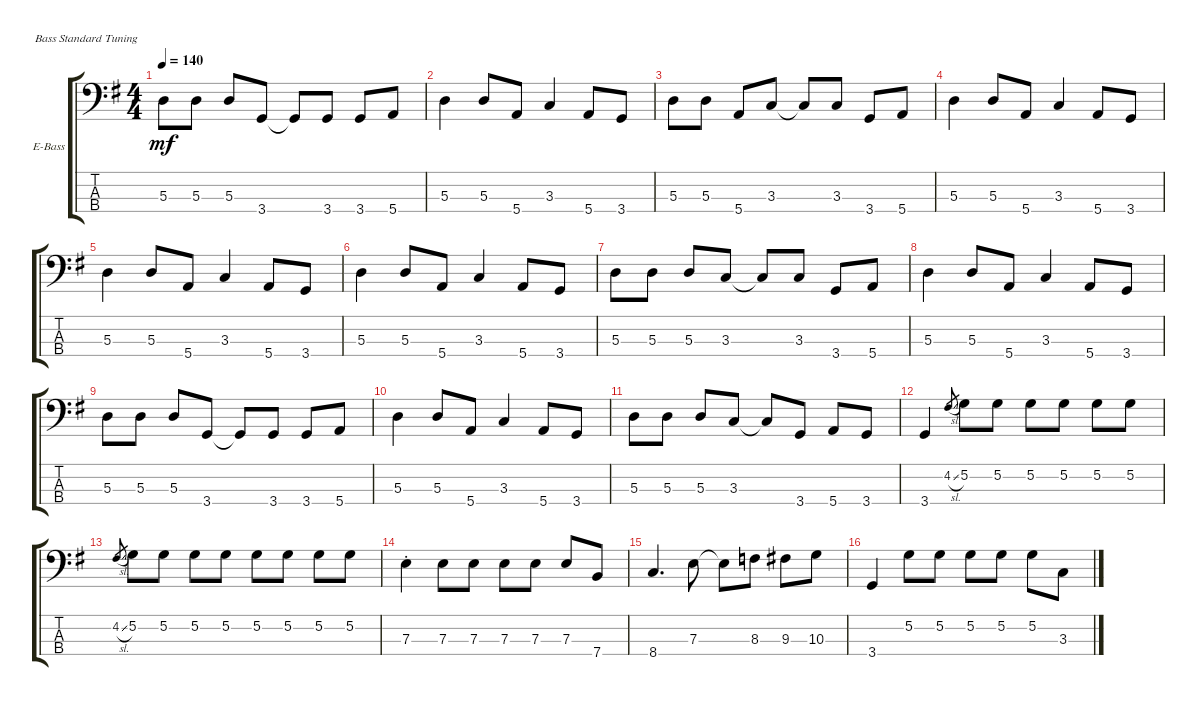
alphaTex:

\defaultSystemsLayout 4
\bracketExtendMode groupsimilarinstruments
\firstSystemTrackNameOrientation horizontal
\otherSystemsTrackNameOrientation horizontal
\track ("Electric Bass" "E-Bass") {instrument electricbassfinger}
\staff {score tabs}
\tuning (G2 D2 A1 E1)
\ts (4 4)
\tempo 140
\clef f4
\ks g
5.3.8{dy mf} 5.3.8 5.3.8 3.4.8 3.4{t}.8 3.4.8 3.4.8 5.4.8 |
5.3.4 5.3.8 5.4.8 3.3.4 5.4.8 3.4.8 |
5.3.8 5.3.8 5.4.8 3.3.8 3.3{t}.8 3.3.8 3.4.8 5.4.8 |
5.3.4 5.3.8 5.4.8 3.3.4 5.4.8 3.4.8 |
5.3.4 5.3.8 5.4.8 3.3.4 5.4.8 3.4.8 |
5.3.4 5.3.8 5.4.8 3.3.4 5.4.8 3.4.8 |
5.3.8 5.3.8 5.3.8 3.3.8 3.3{t}.8 3.3.8 3.4.8 5.4.8 |
5.3.4 5.3.8 5.4.8 3.3.4 5.4.8 3.4.8 |
5.3.8 5.3.8 5.3.8 3.4.8 3.4{t}.8 3.4.8 3.4.8 5.4.8 |
5.3.4 5.3.8 5.4.8 3.3.4 5.4.8 3.4.8 |
5.3.8 5.3.8 5.3.8 3.3.8 3.3{t}.8 3.4.8 5.4.8 3.4.8 |
3.4.4 4.2{sl}.8{gr} 5.2.8 5.2.8 5.2.8 5.2.8 5.2.8 5.2.8 |
4.2{sl}.8{gr} 5.2.8 5.2.8 5.2.8 5.2.8 5.2.8 5.2.8 5.2.8 5.2.8 |
7.3{st}.4 7.3.8 7.3.8 7.3.8 7.3.8 7.3.8 7.4.8 |
8.4.4{d} 7.3.8 7.3{t}.8 8.3.8 9.3.8 10.3.8 |
3.4.4 5.2.8 5.2.8 5.2.8 5.2.8 5.2.8 3.3.8
